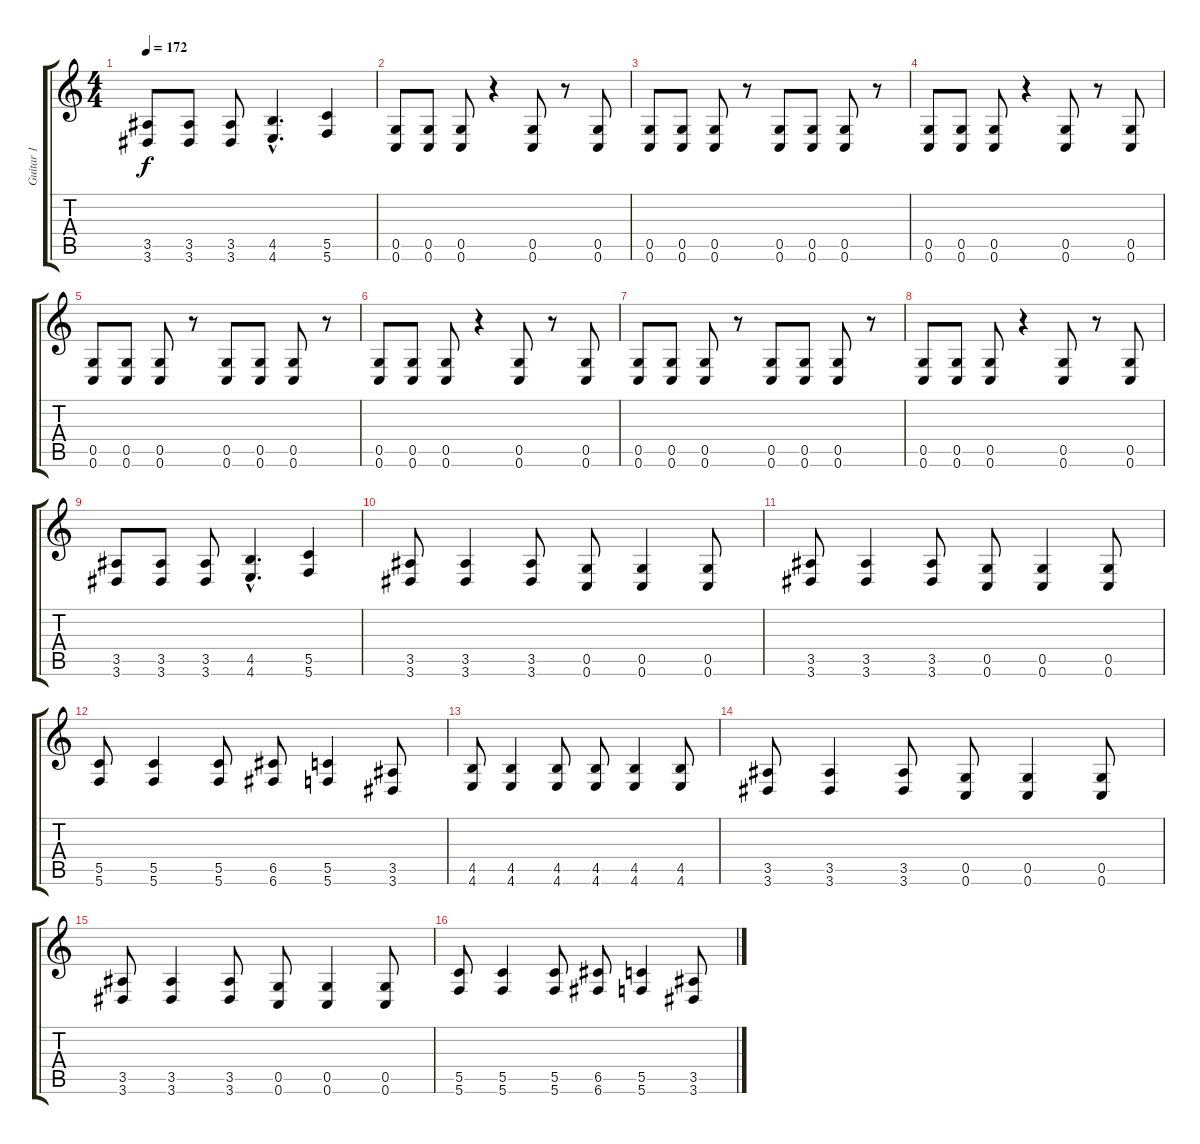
\track ("Guitar 1" "Guitar 1") {instrument distortionguitar}
\staff {score tabs}
\tuning (D4 A3 F3 C3 G2 C2) {hide}
\ts (4 4)
\tempo 172
\clef g2
\ks c
(3.5 3.6).8{dy f} (3.5 3.6).8 (3.5 3.6).8 (4.5{hac} 4.6{hac}).4{d} (5.5 5.6).4 |
(0.5 0.6).8 (0.5 0.6).8 (0.5 0.6).8 r.4 (0.5 0.6).8 r.8 (0.5 0.6).8 |
(0.5 0.6).8 (0.5 0.6).8 (0.5 0.6).8 r.8 (0.5 0.6).8 (0.5 0.6).8 (0.5 0.6).8 r.8 |
(0.5 0.6).8 (0.5 0.6).8 (0.5 0.6).8 r.4 (0.5 0.6).8 r.8 (0.5 0.6).8 |
(0.5 0.6).8 (0.5 0.6).8 (0.5 0.6).8 r.8 (0.5 0.6).8 (0.5 0.6).8 (0.5 0.6).8 r.8 |
(0.5 0.6).8 (0.5 0.6).8 (0.5 0.6).8 r.4 (0.5 0.6).8 r.8 (0.5 0.6).8 |
(0.5 0.6).8 (0.5 0.6).8 (0.5 0.6).8 r.8 (0.5 0.6).8 (0.5 0.6).8 (0.5 0.6).8 r.8 |
(0.5 0.6).8 (0.5 0.6).8 (0.5 0.6).8 r.4 (0.5 0.6).8 r.8 (0.5 0.6).8 |
(3.5 3.6).8 (3.5 3.6).8 (3.5 3.6).8 (4.5{hac} 4.6{hac}).4{d} (5.5 5.6).4 |
(3.5 3.6).8 (3.5 3.6).4 (3.5 3.6).8 (0.5 0.6).8 (0.5 0.6).4 (0.5 0.6).8 |
(3.5 3.6).8 (3.5 3.6).4 (3.5 3.6).8 (0.5 0.6).8 (0.5 0.6).4 (0.5 0.6).8 |
(5.5 5.6).8 (5.5 5.6).4 (5.5 5.6).8 (6.5 6.6).8 (5.5 5.6).4 (3.5 3.6).8 |
(4.5 4.6).8 (4.5 4.6).4 (4.5 4.6).8 (4.5 4.6).8 (4.5 4.6).4 (4.5 4.6).8 |
(3.5 3.6).8 (3.5 3.6).4 (3.5 3.6).8 (0.5 0.6).8 (0.5 0.6).4 (0.5 0.6).8 |
(3.5 3.6).8 (3.5 3.6).4 (3.5 3.6).8 (0.5 0.6).8 (0.5 0.6).4 (0.5 0.6).8 |
(5.5 5.6).8 (5.5 5.6).4 (5.5 5.6).8 (6.5 6.6).8 (5.5 5.6).4 (3.5 3.6).8
